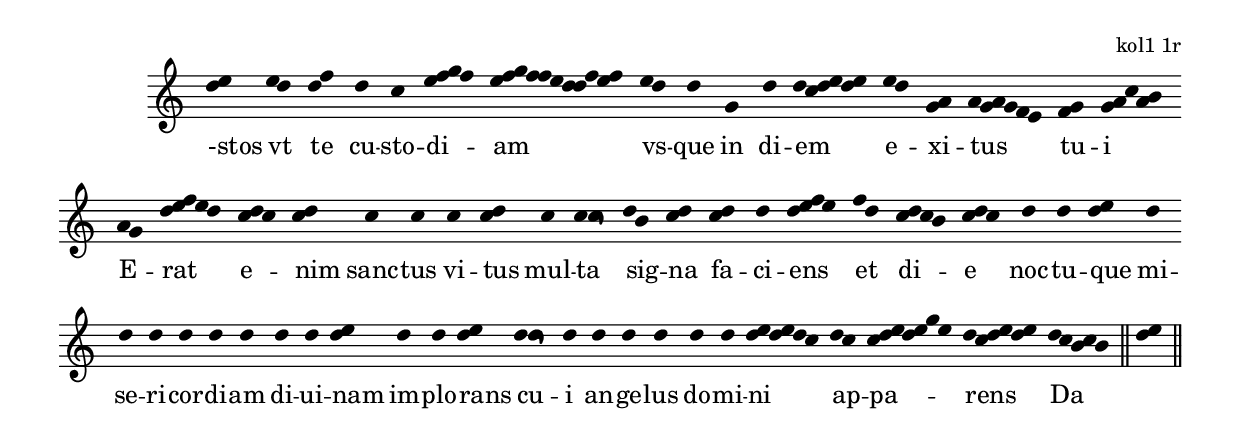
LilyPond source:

\version "2.19.32"

\include "../lib/synopsis.ily"

\score {
  \transpose c c' {
    \plainchant
    \melisma { d' e' } \bar "" \melisma { e' d' } \bar "" \melisma { d' f' } \bar "" d' \bar "" c' \melisma { e' f' g' f' } \melisma { e' f' g' f' f' e' d' d' f' e' f' } \melisma { e' d' } \bar "" d' g \bar "" d' \bar "" \melisma { d' c' d' e' d' e' } \melisma { e' d' } \bar "" \melisma { g a } \melisma { a g a g f e } \melisma { f g } \bar "" \melisma { g a c' a b } \bar "" \melisma { a g } \bar "" \melisma { d' e' f' e' d' } \melisma { c' d' c' } \bar "" \melisma { c' d' } c' \bar "" c' c' \bar "" \melisma { c' d' } c' \bar "" \melisma { c' \strophicus c' } \melisma { d' b } \bar "" \melisma { c' d' } \melisma { c' d' } \bar "" d' \melisma { d' e' f' e' } \melisma { f' d' } \bar "" \melisma { c' d' c' b } \bar "" \melisma { c' d' c' } d' \bar "" d' \melisma { d' e' } d' \bar "" d' d' d' d' d' d' \bar "" d' \melisma { d' e' } d' \bar "" d' \melisma { d' e' } \melisma { d' \strophicus d' } \bar "" d' d' \bar "" d' d' d' \bar "" d' \melisma { d' e' d' e' d' c' } \melisma { d' c' } \bar "" \melisma { c' d' e' d' e' g' e' } \bar "" \melisma { d' c' d' e' d' e' } \melisma { d' c' b c' b } \bar "||" \melisma { d' e' } \bar "||"
  }
  \addlyrics {
    -stos
    vt te cu -- sto -- di -- am
    vs -- que in di -- em e -- xi -- tus tu -- i

    E -- rat e -- nim sanc -- tus vi -- tus
    mul -- ta sig -- na fa -- ci -- ens
    et di -- e noc -- tu -- que
    mi -- se -- ri -- cor -- di -- am di -- ui -- nam im -- plo -- rans
    cu -- i an -- ge -- lus do -- mi -- ni ap -- pa -- rens

    Da
  }
  \header {
    initial-style = "0"
    fontes = "kol1 1r"
  }
}
